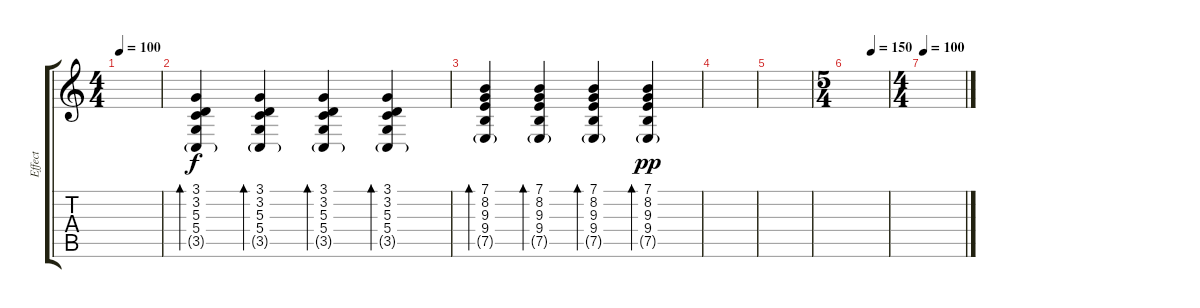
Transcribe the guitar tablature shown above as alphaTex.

\track ("Effect" "Effect") {instrument melodictom}
\staff {score tabs}
\tuning (E4 B3 G3 D3 A2 D2) {hide}
\ts (4 4)
\tempo 100
\clef g2
\ks c
|
(3.1 3.2 5.3 5.4 3.5{g}).4{bd 60 volume 11 balance 0 instrument electricguitarjazz} (3.1 3.2 5.3 5.4 3.5{g}).4{bd 60} (3.1 3.2 5.3 5.4 3.5{g}).4{bd 60} (3.1 3.2 5.3 5.4 3.5{g}).4{bd 60} |
(7.1 8.2 9.3 9.4 7.5{g}).4{bd 60 balance 16} (7.1 8.2 9.3 9.4 7.5{g}).4{bd 60} (7.1 8.2 9.3 9.4 7.5{g}).4{bd 60} (7.1 8.2 9.3 9.4 7.5{g}).4{bd 60 dy pp} |
|
|
\ts (5 4)
\tempo (140 0.6)
\tempo (150 0.6)
|
\ts (4 4)
\tempo 100
